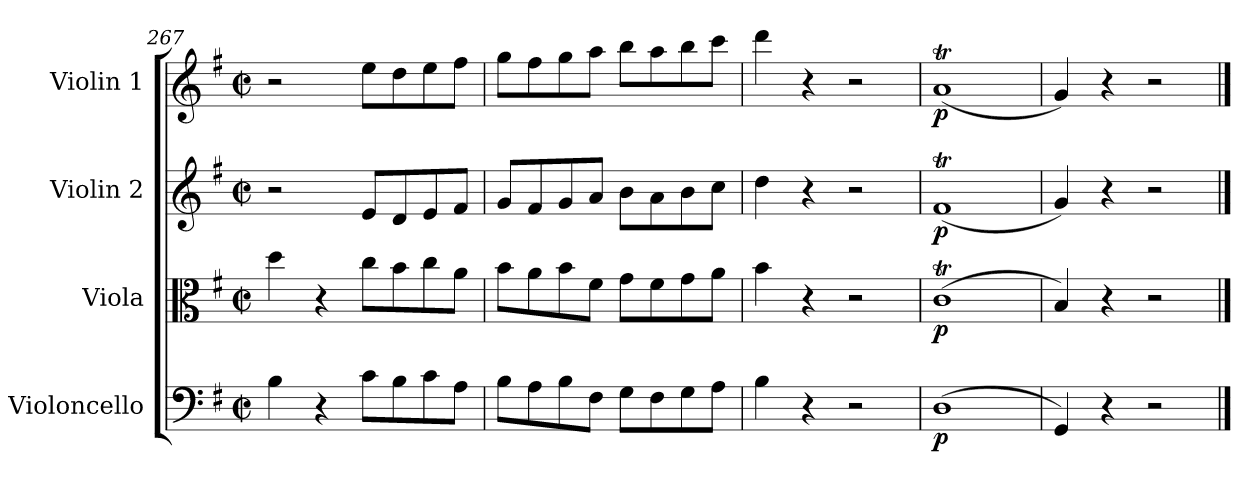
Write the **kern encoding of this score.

**kern	**dynam	**kern	**dynam	**kern	**dynam	**kern	**dynam
*part4	*part4	*part3	*part3	*part2	*part2	*part1	*part1
*staff4	*staff4	*staff3	*staff3	*staff2	*staff2	*staff1	*staff1
*I"Violoncello	*	*I"Viola	*	*I"Violin 2	*	*I"Violin 1	*
*I'Vc	*	*I'Vla	*	*I'Vln	*	*I'Vln	*
*clefF4	*	*clefC3	*	*clefG2	*	*clefG2	*
*k[f#]	*	*k[f#]	*	*k[f#]	*	*k[f#]	*
*M2/2	*	*M2/2	*	*M2/2	*	*M2/2	*
*met(c|)	*	*met(c|)	*	*met(c|)	*	*met(c|)	*
=267	=267	=267	=267	=267	=267	=267	=267
4B\	.	4dd\	.	2r	.	2r	.
4r	.	4r	.	.	.	.	.
8c\L	.	8cc\L	.	8e/L	.	8ee\L	.
8B\	.	8b\	.	8d/	.	8dd\	.
8c\	.	8cc\	.	8e/	.	8ee\	.
8A\J	.	8a\J	.	8f#/J	.	8ff#\J	.
=268	=268	=268	=268	=268	=268	=268	=268
8B\L	.	8b\L	.	8g/L	.	8gg\L	.
8A\	.	8a\	.	8f#/	.	8ff#\	.
8B\	.	8b\	.	8g/	.	8gg\	.
8F#\J	.	8f#\J	.	8a/J	.	8aa\J	.
8G\L	.	8g\L	.	8b\L	.	8bb\L	.
8F#\	.	8f#\	.	8a\	.	8aa\	.
8G\	.	8g\	.	8b\	.	8bb\	.
8A\J	.	8a\J	.	8cc\J	.	8ccc\J	.
=269	=269	=269	=269	=269	=269	=269	=269
4B\	.	4b\	.	4dd\	.	4ddd\	.
4r	.	4r	.	4r	.	4r	.
2r	.	2r	.	2r	.	2r	.
=270	=270	=270	=270	=270	=270	=270	=270
!	!LO:DY:b	!	!LO:DY:b	!	!LO:DY:b	!	!LO:DY:b
(>1D	p	(>1cT	p	(<1f#t	p	(<1aT	p
=271	=271	=271	=271	=271	=271	=271	=271
4GG/)	.	4B/)	.	4g/)	.	4g/)	.
4r	.	4r	.	4r	.	4r	.
2r	.	2r	.	2r	.	2r	.
==	==	==	==	==	==	==	==
*-	*-	*-	*-	*-	*-	*-	*-
